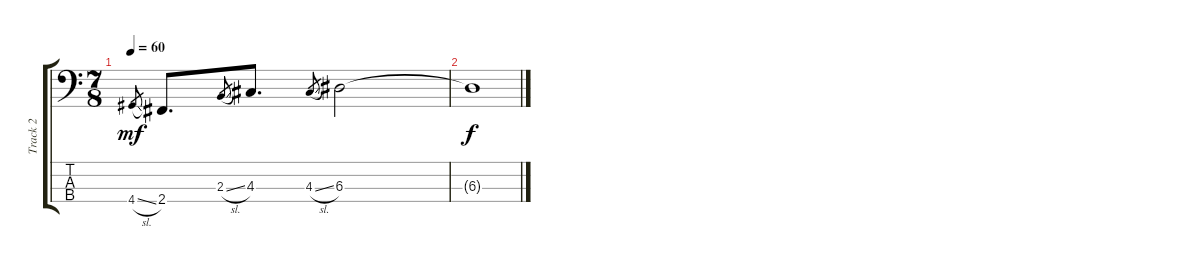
\track ("Track 2" "Track 2") {instrument electricbassfinger}
\staff {score tabs}
\tuning (G2 D2 A1 E1) {hide}
\ts (7 8)
\tempo 60
\clef f4
\ks c
4.4{sl}.8{gr dy mf} 2.4.8{d} 2.3{sl}.8{gr} 4.3.8{d} 4.3{sl}.8{gr} 6.3.2 |
6.3{t}.1{dy f}
